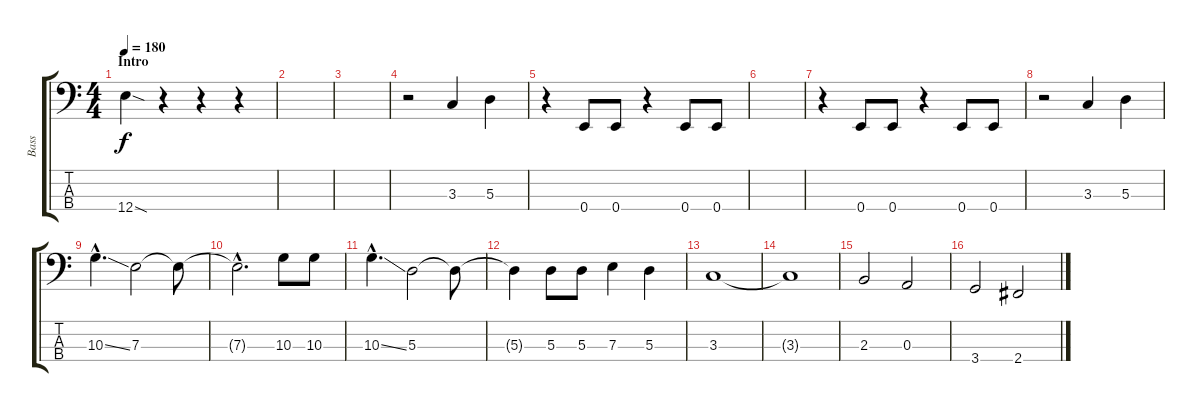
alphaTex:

\track ("Bass" "Bass") {instrument electricbasspick}
\staff {score tabs}
\tuning (G2 D2 A1 E1) {hide}
\ts (4 4)
\section ("" "Intro")
\tempo 180
\clef f4
\ks c
12.4{sod}.4{dy f instrument electricbasspick} r.4 r.4 r.4 |
|
|
r.2 3.3.4 5.3.4 |
r.4 0.4.8 0.4.8 r.4 0.4.8 0.4.8 |
|
r.4 0.4.8 0.4.8 r.4 0.4.8 0.4.8 |
r.2 3.3.4 5.3.4 |
10.3{ss hac}.4{d} 7.3.2 7.3{t}.8 |
7.3{hac t}.2{d} 10.3.8 10.3.8 |
10.3{ss hac}.4{d} 5.3.2 5.3{t}.8 |
5.3{t}.4 5.3.8 5.3.8 7.3.4 5.3.4 |
3.3.1 |
3.3{t}.1 |
2.3.2 0.3.2 |
3.4.2 2.4.2
